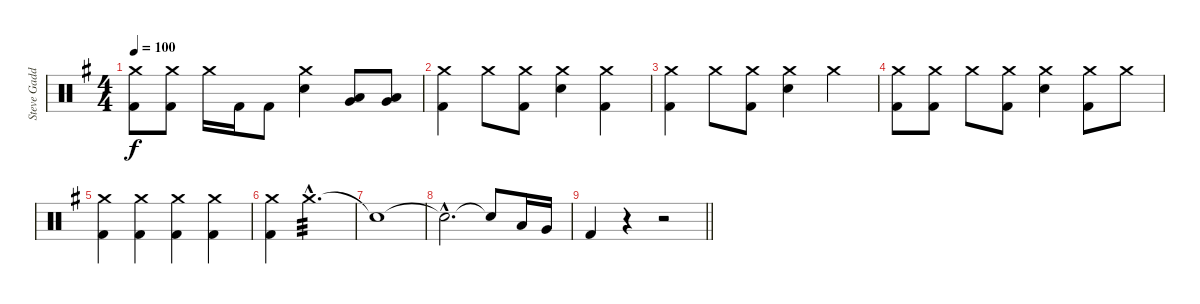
\track ("Steve Gadd Drums" "Steve Gadd") {instrument percussion}
\staff {score}
\articulation defaults
\ts (4 4)
\tempo 100
\clef neutral
\ks g
("Crash medium (hit)" "Kick (hit) 2").8{dy f} ("Crash medium (hit)" "Kick (hit) 2").8 "Crash medium (hit)".16 "Kick (hit) 2".16 "Kick (hit) 2".8 ("Crash medium (hit)" "Snare (hit) 2").4 ("Very Low Tom (hit)" "Low Floor Tom (hit)").8 ("Very Low Tom (hit)" "Low Floor Tom (hit)").8 |
("Crash medium (hit)" "Kick (hit) 2").4 "Crash medium (hit)".8 ("Crash medium (hit)" "Kick (hit) 2").8 ("Crash medium (hit)" "Snare (hit) 2").4 ("Crash medium (hit)" "Kick (hit) 2").4 |
("Crash medium (hit)" "Kick (hit) 2").4 "Crash medium (hit)".8 ("Crash medium (hit)" "Kick (hit) 2").8 ("Crash medium (hit)" "Snare (hit) 2").4 "Crash medium (hit)".4 |
("Crash medium (hit)" "Kick (hit) 2").8 ("Crash medium (hit)" "Kick (hit) 2").8 "Crash medium (hit)".8 ("Crash medium (hit)" "Kick (hit) 2").8 ("Crash medium (hit)" "Snare (hit) 2").4 ("Crash medium (hit)" "Kick (hit) 2").8 "Crash medium (hit)".8 |
("Crash medium (hit)" "Kick (hit) 2").4 ("Crash medium (hit)" "Kick (hit) 2").4 ("Crash medium (hit)" "Kick (hit) 2").4 ("Crash medium (hit)" "Kick (hit) 2").4 |
("Crash medium (hit)" "Kick (hit) 2").4 "Crash medium (hit)"{hac}.2{d tp 3} |
"Snare (hit)"{t}.1 |
"Snare (hit)"{hac t}.2{d} "Snare (hit)"{t}.8 "Low Tom (hit)".16 "Very Low Tom (hit)".16 |
\barLineRight lightlight "Kick (hit) 2".4
r.4 r.2
